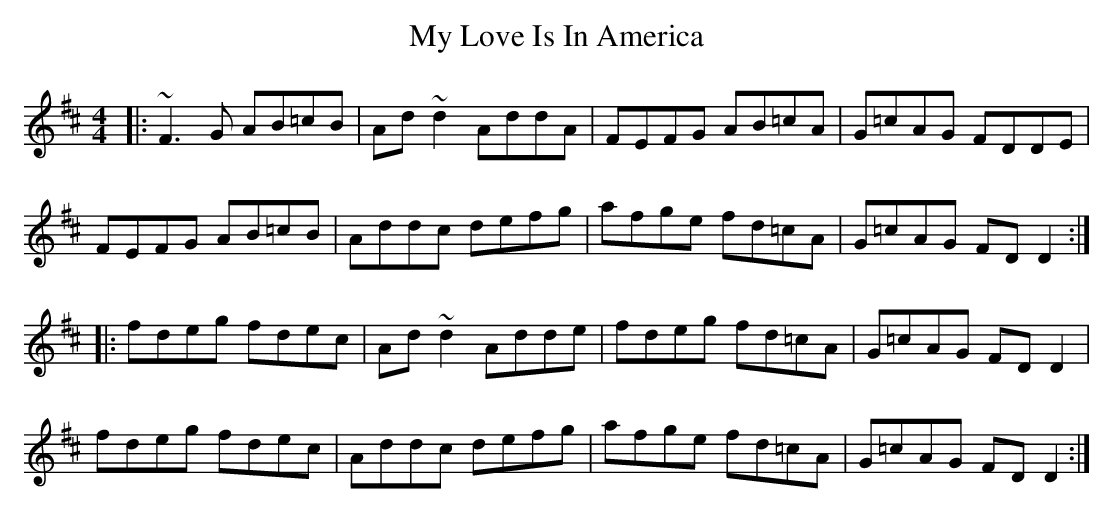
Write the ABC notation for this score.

X:1
T: My Love Is In America
M: 4/4
L: 1/8
K: Dmaj
|:~F3G AB=cB|Ad~d2 AddA|FEFG AB=cA|G=cAG FDDE|
FEFG AB=cB|Addc defg|afge fd=cA|G=cAG FD D2:|
|:fdeg fdec|Ad~d2 Adde|fdeg fd=cA|G=cAG FD D2|
fdeg fdec|Addc defg|afge fd=cA|G=cAG FD D2:|
